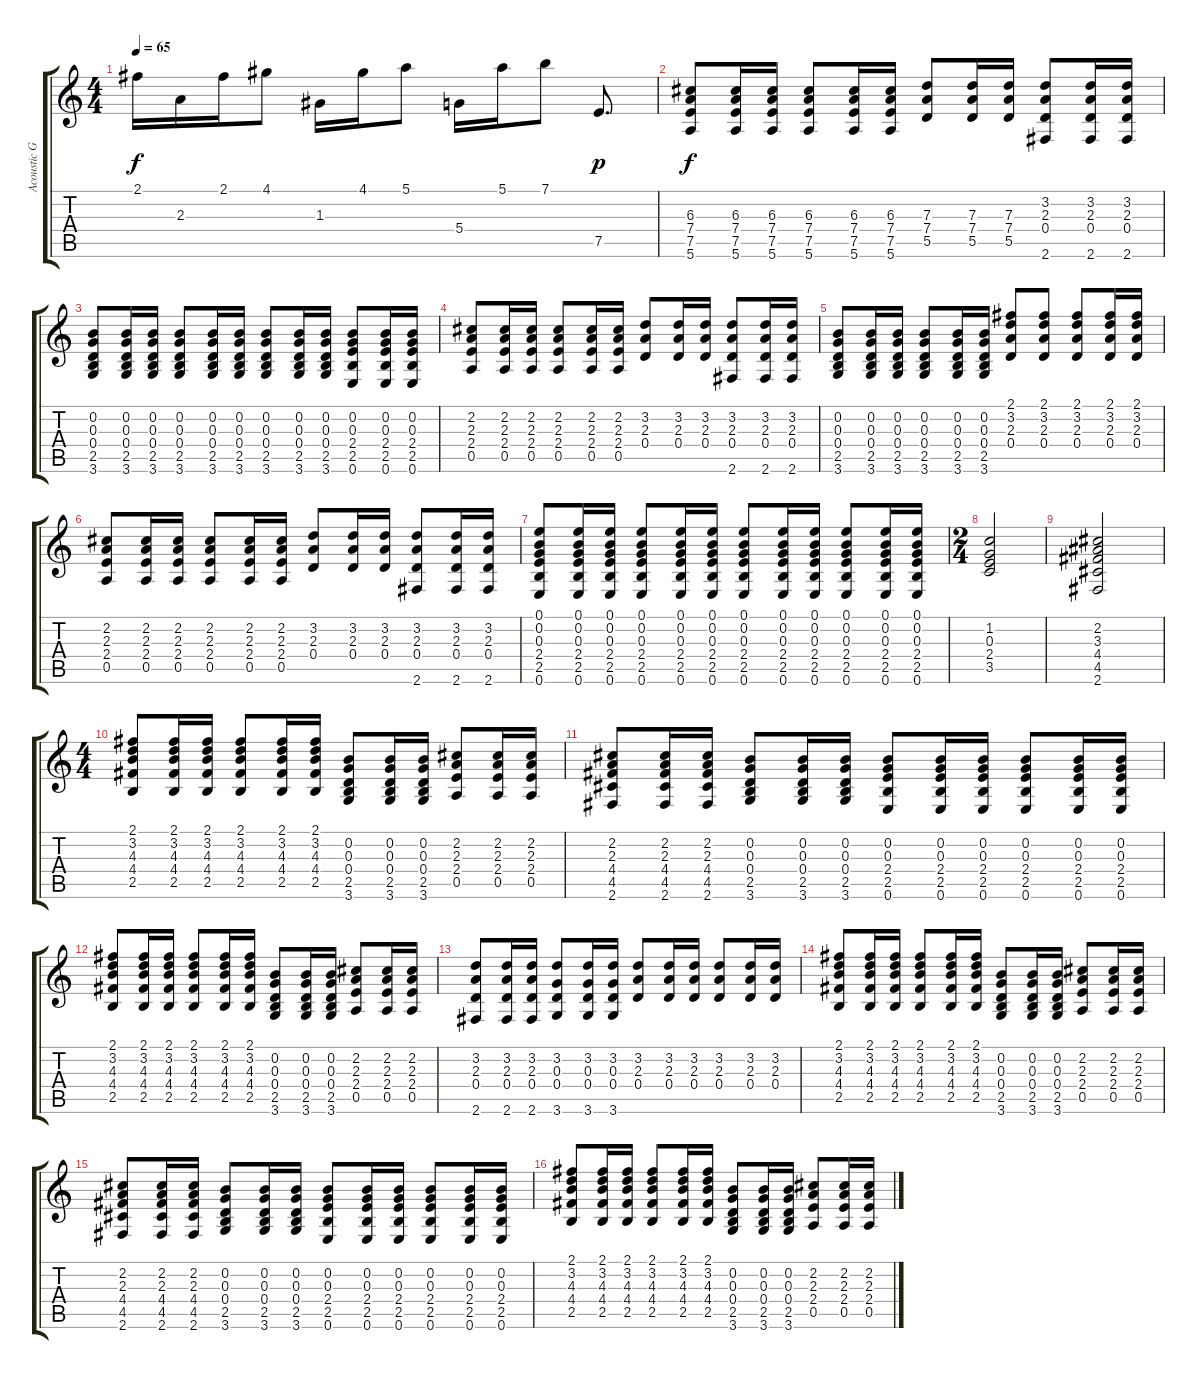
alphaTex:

\track ("Acoustic Guitar (Steve Morse)" "Acoustic G") {instrument acousticguitarsteel}
\staff {score tabs}
\tuning (E4 B3 G3 D3 A2 E2) {hide}
\ts (4 4)
\tempo 65
\clef g2
\ks c
2.1{t}.16{dy f} 2.3.16 2.1.16 4.1.8 1.3.16 4.1.16 5.1.8 5.4.16 5.1.16 7.1.8 7.5.8{d dy p} |
(6.3 7.4 7.5 5.6).8{dy f} (6.3 7.4 7.5 5.6).16 (6.3 7.4 7.5 5.6).16 (6.3 7.4 7.5 5.6).8 (6.3 7.4 7.5 5.6).16 (6.3 7.4 7.5 5.6).16 (7.3 7.4 5.5).8 (7.3 7.4 5.5).16 (7.3 7.4 5.5).16 (3.2 2.3 0.4 2.6).8 (3.2 2.3 0.4 2.6).16 (3.2 2.3 0.4 2.6).16 |
(0.2 0.3 0.4 2.5 3.6).8 (0.2 0.3 0.4 2.5 3.6).16 (0.2 0.3 0.4 2.5 3.6).16 (0.2 0.3 0.4 2.5 3.6).8 (0.2 0.3 0.4 2.5 3.6).16 (0.2 0.3 0.4 2.5 3.6).16 (0.2 0.3 0.4 2.5 3.6).8 (0.2 0.3 0.4 2.5 3.6).16 (0.2 0.3 0.4 2.5 3.6).16 (0.2 0.3 2.4 2.5 0.6).8 (0.2 0.3 2.4 2.5 0.6).16 (0.2 0.3 2.4 2.5 0.6).16 |
(2.2 2.3 2.4 0.5).8 (2.2 2.3 2.4 0.5).16 (2.2 2.3 2.4 0.5).16 (2.2 2.3 2.4 0.5).8 (2.2 2.3 2.4 0.5).16 (2.2 2.3 2.4 0.5).16 (3.2 2.3 0.4).8 (3.2 2.3 0.4).16 (3.2 2.3 0.4).16 (3.2 2.3 0.4 2.6).8 (3.2 2.3 0.4 2.6).16 (3.2 2.3 0.4 2.6).16 |
(0.2 0.3 0.4 2.5 3.6).8 (0.2 0.3 0.4 2.5 3.6).16 (0.2 0.3 0.4 2.5 3.6).16 (0.2 0.3 0.4 2.5 3.6).8 (0.2 0.3 0.4 2.5 3.6).16 (0.2 0.3 0.4 2.5 3.6).16 (2.1 3.2 2.3 0.4).8 (2.1 3.2 2.3 0.4).8 (2.1 3.2 2.3 0.4).8 (2.1 3.2 2.3 0.4).16 (2.1 3.2 2.3 0.4).16 |
(2.2 2.3 2.4 0.5).8 (2.2 2.3 2.4 0.5).16 (2.2 2.3 2.4 0.5).16 (2.2 2.3 2.4 0.5).8 (2.2 2.3 2.4 0.5).16 (2.2 2.3 2.4 0.5).16 (3.2 2.3 0.4).8 (3.2 2.3 0.4).16 (3.2 2.3 0.4).16 (3.2 2.3 0.4 2.6).8 (3.2 2.3 0.4 2.6).16 (3.2 2.3 0.4 2.6).16 |
(0.1 0.2 0.3 2.4 2.5 0.6).8 (0.1 0.2 0.3 2.4 2.5 0.6).16 (0.1 0.2 0.3 2.4 2.5 0.6).16 (0.1 0.2 0.3 2.4 2.5 0.6).8 (0.1 0.2 0.3 2.4 2.5 0.6).16 (0.1 0.2 0.3 2.4 2.5 0.6).16 (0.1 0.2 0.3 2.4 2.5 0.6).8 (0.1 0.2 0.3 2.4 2.5 0.6).16 (0.1 0.2 0.3 2.4 2.5 0.6).16 (0.1 0.2 0.3 2.4 2.5 0.6).8 (0.1 0.2 0.3 2.4 2.5 0.6).16 (0.1 0.2 0.3 2.4 2.5 0.6).16 |
\ts (2 4)
(1.2 0.3 2.4 3.5).2 |
(2.2 3.3 4.4 4.5 2.6).2 |
\ts (4 4)
(2.1 3.2 4.3 4.4 2.5).8 (2.1 3.2 4.3 4.4 2.5).16 (2.1 3.2 4.3 4.4 2.5).16 (2.1 3.2 4.3 4.4 2.5).8 (2.1 3.2 4.3 4.4 2.5).16 (2.1 3.2 4.3 4.4 2.5).16 (0.2 0.3 0.4 2.5 3.6).8 (0.2 0.3 0.4 2.5 3.6).16 (0.2 0.3 0.4 2.5 3.6).16 (2.2 2.3 2.4 0.5).8 (2.2 2.3 2.4 0.5).16 (2.2 2.3 2.4 0.5).16 |
(2.2 2.3 4.4 4.5 2.6).8 (2.2 2.3 4.4 4.5 2.6).16 (2.2 2.3 4.4 4.5 2.6).16 (0.2 0.3 0.4 2.5 3.6).8 (0.2 0.3 0.4 2.5 3.6).16 (0.2 0.3 0.4 2.5 3.6).16 (0.2 0.3 2.4 2.5 0.6).8 (0.2 0.3 2.4 2.5 0.6).16 (0.2 0.3 2.4 2.5 0.6).16 (0.2 0.3 2.4 2.5 0.6).8 (0.2 0.3 2.4 2.5 0.6).16 (0.2 0.3 2.4 2.5 0.6).16 |
(2.1 3.2 4.3 4.4 2.5).8 (2.1 3.2 4.3 4.4 2.5).16 (2.1 3.2 4.3 4.4 2.5).16 (2.1 3.2 4.3 4.4 2.5).8 (2.1 3.2 4.3 4.4 2.5).16 (2.1 3.2 4.3 4.4 2.5).16 (0.2 0.3 0.4 2.5 3.6).8 (0.2 0.3 0.4 2.5 3.6).16 (0.2 0.3 0.4 2.5 3.6).16 (2.2 2.3 2.4 0.5).8 (2.2 2.3 2.4 0.5).16 (2.2 2.3 2.4 0.5).16 |
(3.2 2.3 0.4 2.6).8 (3.2 2.3 0.4 2.6).16 (3.2 2.3 0.4 2.6).16 (3.2 0.3 0.4 3.6).8 (3.2 0.3 0.4 3.6).16 (3.2 0.3 0.4 3.6).16 (3.2 2.3 0.4).8 (3.2 2.3 0.4).16 (3.2 2.3 0.4).16 (3.2 2.3 0.4).8 (3.2 2.3 0.4).16 (3.2 2.3 0.4).16 |
(2.1 3.2 4.3 4.4 2.5).8 (2.1 3.2 4.3 4.4 2.5).16 (2.1 3.2 4.3 4.4 2.5).16 (2.1 3.2 4.3 4.4 2.5).8 (2.1 3.2 4.3 4.4 2.5).16 (2.1 3.2 4.3 4.4 2.5).16 (0.2 0.3 0.4 2.5 3.6).8 (0.2 0.3 0.4 2.5 3.6).16 (0.2 0.3 0.4 2.5 3.6).16 (2.2 2.3 2.4 0.5).8 (2.2 2.3 2.4 0.5).16 (2.2 2.3 2.4 0.5).16 |
(2.2 2.3 4.4 4.5 2.6).8 (2.2 2.3 4.4 4.5 2.6).16 (2.2 2.3 4.4 4.5 2.6).16 (0.2 0.3 0.4 2.5 3.6).8 (0.2 0.3 0.4 2.5 3.6).16 (0.2 0.3 0.4 2.5 3.6).16 (0.2 0.3 2.4 2.5 0.6).8 (0.2 0.3 2.4 2.5 0.6).16 (0.2 0.3 2.4 2.5 0.6).16 (0.2 0.3 2.4 2.5 0.6).8 (0.2 0.3 2.4 2.5 0.6).16 (0.2 0.3 2.4 2.5 0.6).16 |
(2.1 3.2 4.3 4.4 2.5).8 (2.1 3.2 4.3 4.4 2.5).16 (2.1 3.2 4.3 4.4 2.5).16 (2.1 3.2 4.3 4.4 2.5).8 (2.1 3.2 4.3 4.4 2.5).16 (2.1 3.2 4.3 4.4 2.5).16 (0.2 0.3 0.4 2.5 3.6).8 (0.2 0.3 0.4 2.5 3.6).16 (0.2 0.3 0.4 2.5 3.6).16 (2.2 2.3 2.4 0.5).8 (2.2 2.3 2.4 0.5).16 (2.2 2.3 2.4 0.5).16
